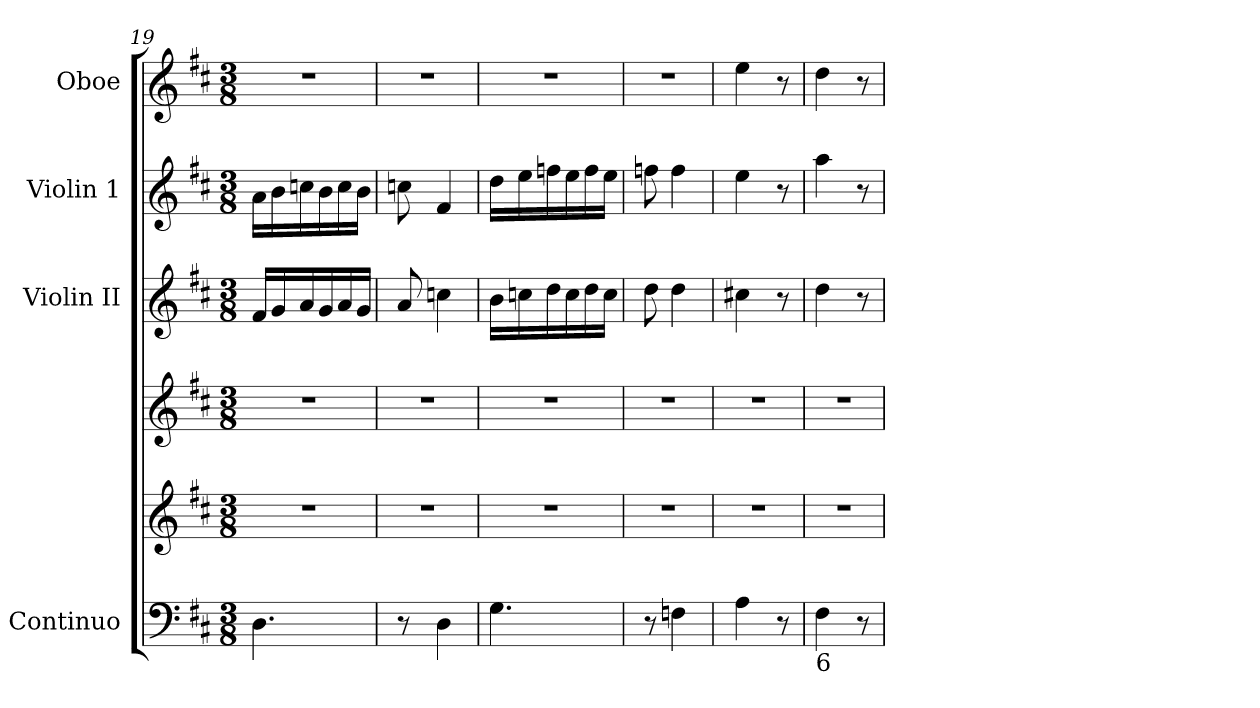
**kern	**kern	**kern	**kern	**kern	**kern
*part5	*part5	*part4	*part3	*part2	*part1
*staff6	*staff5	*staff4	*staff3	*staff2	*staff1
*I"Continuo	*	*I""Contr- alto"	*I"Violin II	*I"Violin 1	*I"Oboe
*I'Cont.	*	*I'A.	*I'Vln. II	*I'Vln. 1	*I'Ob.
*clefF4	*clefG2	*clefG2	*clefG2	*clefG2	*clefG2
*k[f#c#]	*k[f#c#]	*k[f#c#]	*k[f#c#]	*k[f#c#]	*k[f#c#]
*D:	*D:	*D:	*D:	*D:	*D:
*M3/8	*M3/8	*M3/8	*M3/8	*M3/8	*M3/8
=19	=19	=19	=19	=19	=19
!	!LO:N:vis=1	!LO:N:vis=1	!	!	!LO:N:vis=1
4.Di\	4.r	4.r	16f#i/LL	16ai\LL	4.r
.	.	.	16gi/	16bi\	.
.	.	.	16ai/	16ccni\	.
.	.	.	16gi/	16bi\	.
.	.	.	16ai/	16cci\	.
.	.	.	16gi/JJ	16bi\JJ	.
=20	=20	=20	=20	=20	=20
!	!LO:N:vis=1	!LO:N:vis=1	!	!	!LO:N:vis=1
8r	4.r	4.r	8ai/	8ccni\	4.r
4Di\	.	.	4ccni\	4f#i/	.
=21	=21	=21	=21	=21	=21
!	!LO:N:vis=1	!LO:N:vis=1	!	!	!LO:N:vis=1
4.Gi\	4.r	4.r	16bi\LL	16ddi\LL	4.r
.	.	.	16ccni\	16eei\	.
.	.	.	16ddi\	16ffni\	.
.	.	.	16cci\	16eei\	.
.	.	.	16ddi\	16ffi\	.
.	.	.	16cci\JJ	16eei\JJ	.
=22	=22	=22	=22	=22	=22
!	!LO:N:vis=1	!LO:N:vis=1	!	!	!LO:N:vis=1
8r	4.r	4.r	8ddi\	8ffni\	4.r
4Fni\	.	.	4ddi\	4ffi\	.
=23	=23	=23	=23	=23	=23
!	!LO:N:vis=1	!LO:N:vis=1	!	!	!
4Ai\	4.r	4.r	4cc#Xi\	4eei\	4eei\
8r	.	.	8r	8r	8r
=24	=24	=24	=24	=24	=24
!LO:TX:b:t=6	!	!	!	!	!
!	!LO:N:vis=1	!LO:N:vis=1	!	!	!
4F#i\	4.r	4.r	4ddi\	4aai\	4ddi\
8r	.	.	8r	8r	8r
=	=	=	=	=	=
*-	*-	*-	*-	*-	*-
